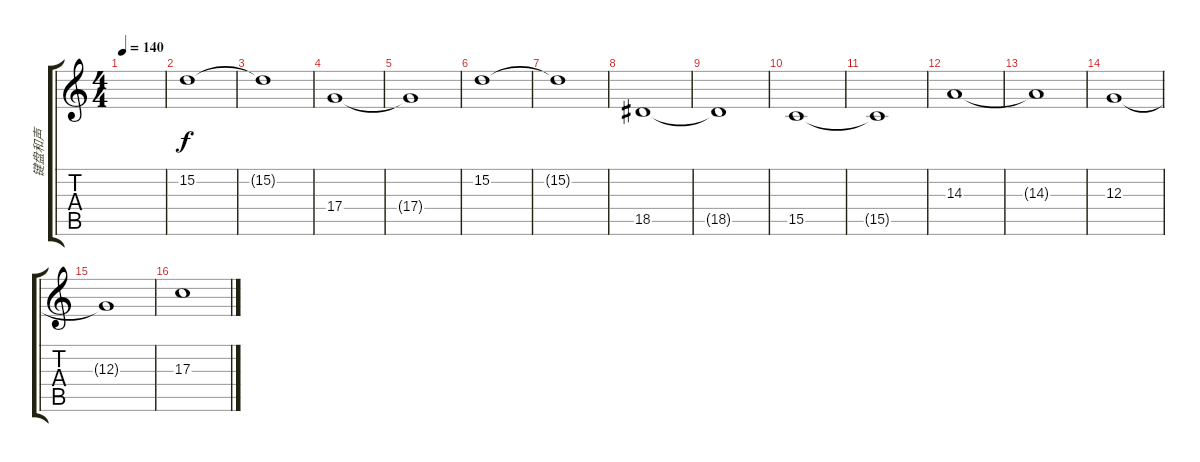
\track ("键盘和声" "键盘和声") {instrument synthstrings2}
\staff {score tabs}
\tuning (E4 B3 G3 D3 A2 E2) {hide}
\ts (4 4)
\tempo 140
\clef g2
\ks c
|
15.2.1 |
15.2{t}.1 |
17.4.1 |
17.4{t}.1 |
15.2.1 |
15.2{t}.1 |
18.5.1 |
18.5{t}.1 |
15.5.1 |
15.5{t}.1 |
14.3.1 |
14.3{t}.1 |
12.3.1 |
12.3{t}.1 |
17.3.1
